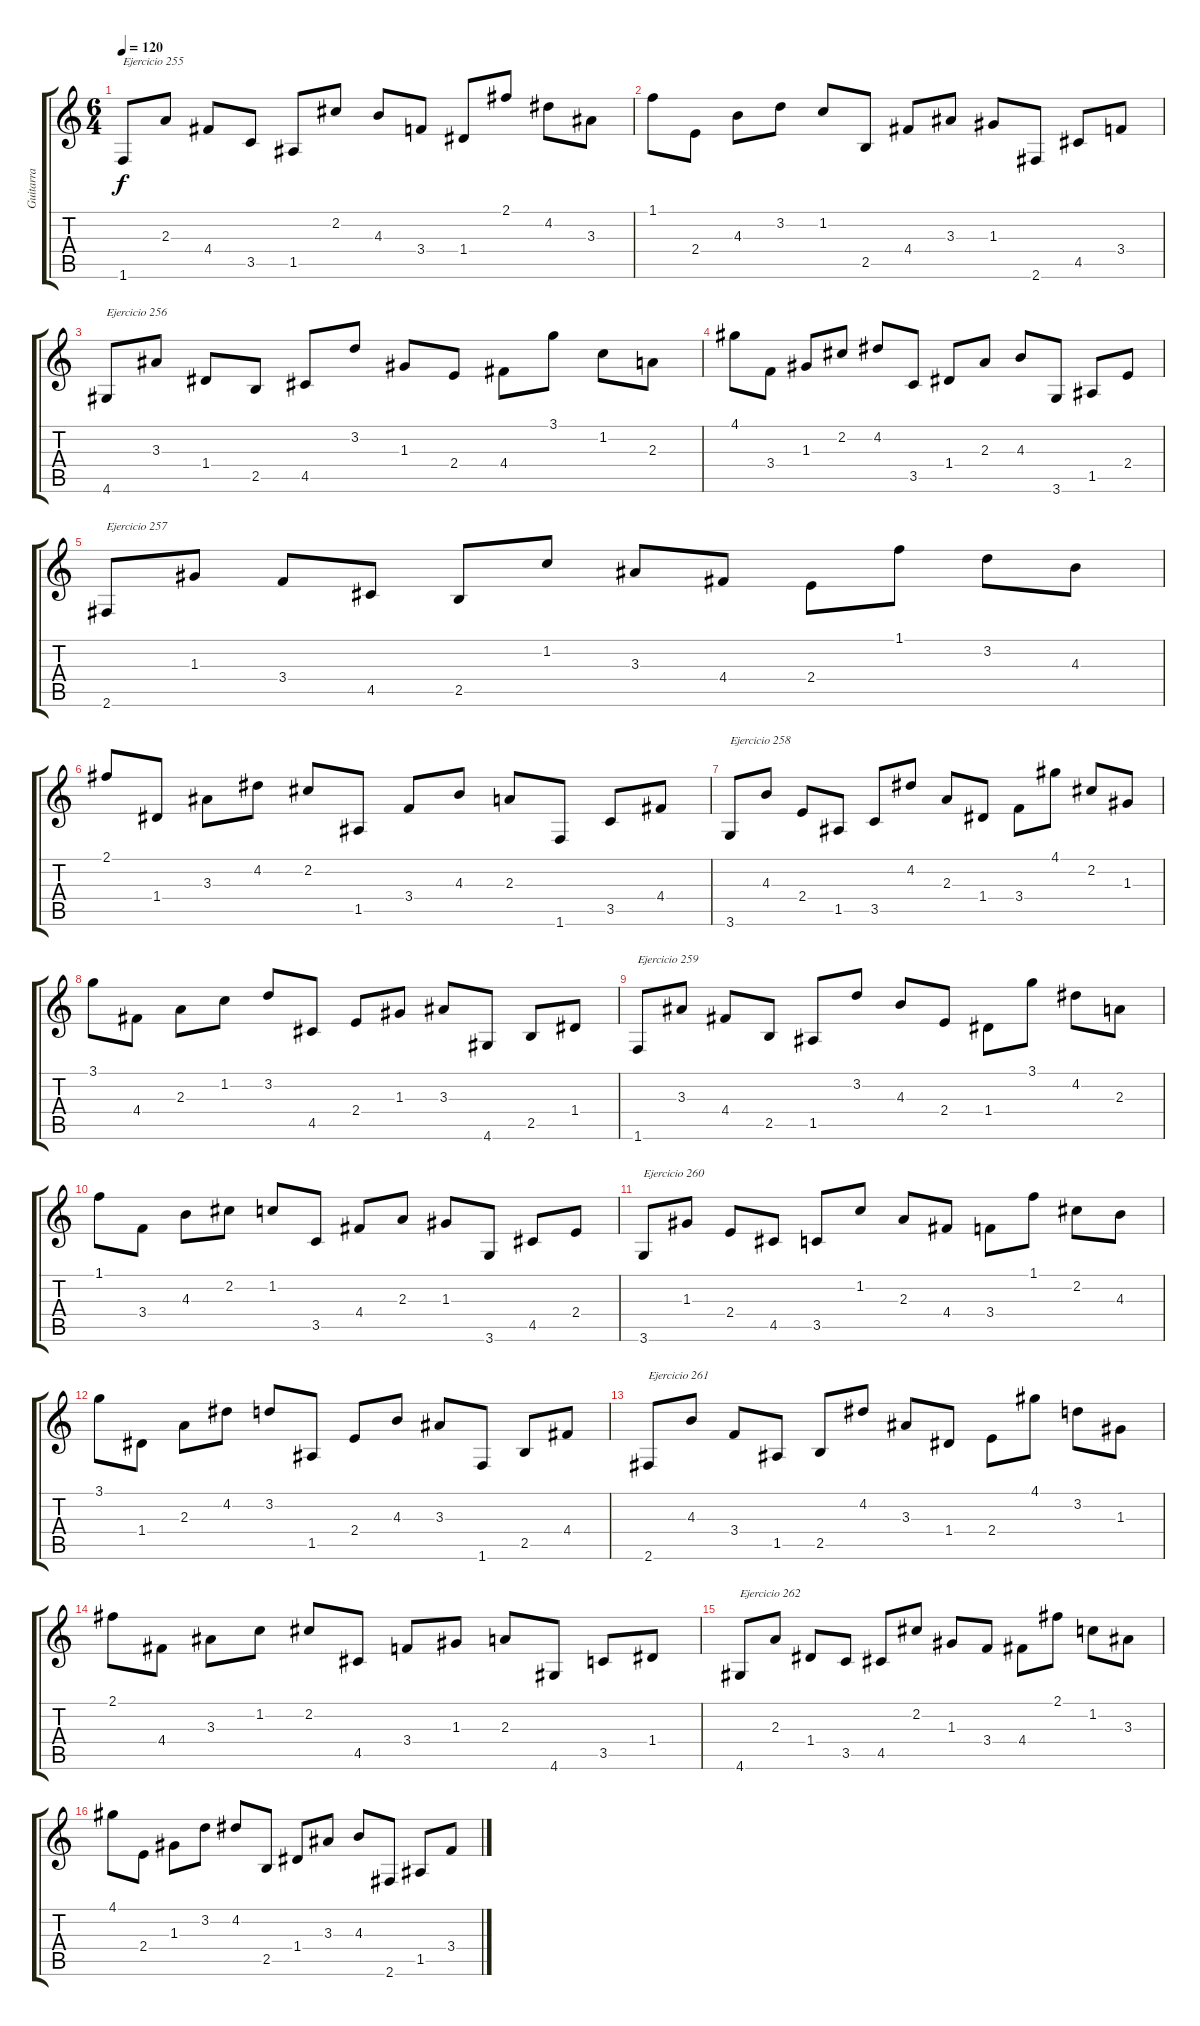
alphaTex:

\track ("Guitarra " "Guitarra ") {instrument acousticguitarnylon}
\staff {score tabs}
\tuning (E4 B3 G3 D3 A2 E2) {hide}
\ts (6 4)
\tempo 120
\clef g2
\ks c
1.6.8{txt "Ejercicio 255" dy f} 2.3.8 4.4.8 3.5.8 1.5.8 2.2.8 4.3.8 3.4.8 1.4.8 2.1.8 4.2.8 3.3.8 |
1.1.8 2.4.8 4.3.8 3.2.8 1.2.8 2.5.8 4.4.8 3.3.8 1.3.8 2.6.8 4.5.8 3.4.8 |
4.6.8{txt "Ejercicio 256"} 3.3.8 1.4.8 2.5.8 4.5.8 3.2.8 1.3.8 2.4.8 4.4.8 3.1.8 1.2.8 2.3.8 |
4.1.8 3.4.8 1.3.8 2.2.8 4.2.8 3.5.8 1.4.8 2.3.8 4.3.8 3.6.8 1.5.8 2.4.8 |
2.6.8{txt "Ejercicio 257"} 1.3.8 3.4.8 4.5.8 2.5.8 1.2.8 3.3.8 4.4.8 2.4.8 1.1.8 3.2.8 4.3.8 |
2.1.8 1.4.8 3.3.8 4.2.8 2.2.8 1.5.8 3.4.8 4.3.8 2.3.8 1.6.8 3.5.8 4.4.8 |
3.6.8{txt "Ejercicio 258"} 4.3.8 2.4.8 1.5.8 3.5.8 4.2.8 2.3.8 1.4.8 3.4.8 4.1.8 2.2.8 1.3.8 |
3.1.8 4.4.8 2.3.8 1.2.8 3.2.8 4.5.8 2.4.8 1.3.8 3.3.8 4.6.8 2.5.8 1.4.8 |
1.6.8{txt "Ejercicio 259"} 3.3.8 4.4.8 2.5.8 1.5.8 3.2.8 4.3.8 2.4.8 1.4.8 3.1.8 4.2.8 2.3.8 |
1.1.8 3.4.8 4.3.8 2.2.8 1.2.8 3.5.8 4.4.8 2.3.8 1.3.8 3.6.8 4.5.8 2.4.8 |
3.6.8{txt "Ejercicio 260"} 1.3.8 2.4.8 4.5.8 3.5.8 1.2.8 2.3.8 4.4.8 3.4.8 1.1.8 2.2.8 4.3.8 |
3.1.8 1.4.8 2.3.8 4.2.8 3.2.8 1.5.8 2.4.8 4.3.8 3.3.8 1.6.8 2.5.8 4.4.8 |
2.6.8{txt "Ejercicio 261"} 4.3.8 3.4.8 1.5.8 2.5.8 4.2.8 3.3.8 1.4.8 2.4.8 4.1.8 3.2.8 1.3.8 |
2.1.8 4.4.8 3.3.8 1.2.8 2.2.8 4.5.8 3.4.8 1.3.8 2.3.8 4.6.8 3.5.8 1.4.8 |
4.6.8{txt "Ejercicio 262"} 2.3.8 1.4.8 3.5.8 4.5.8 2.2.8 1.3.8 3.4.8 4.4.8 2.1.8 1.2.8 3.3.8 |
4.1.8 2.4.8 1.3.8 3.2.8 4.2.8 2.5.8 1.4.8 3.3.8 4.3.8 2.6.8 1.5.8 3.4.8
